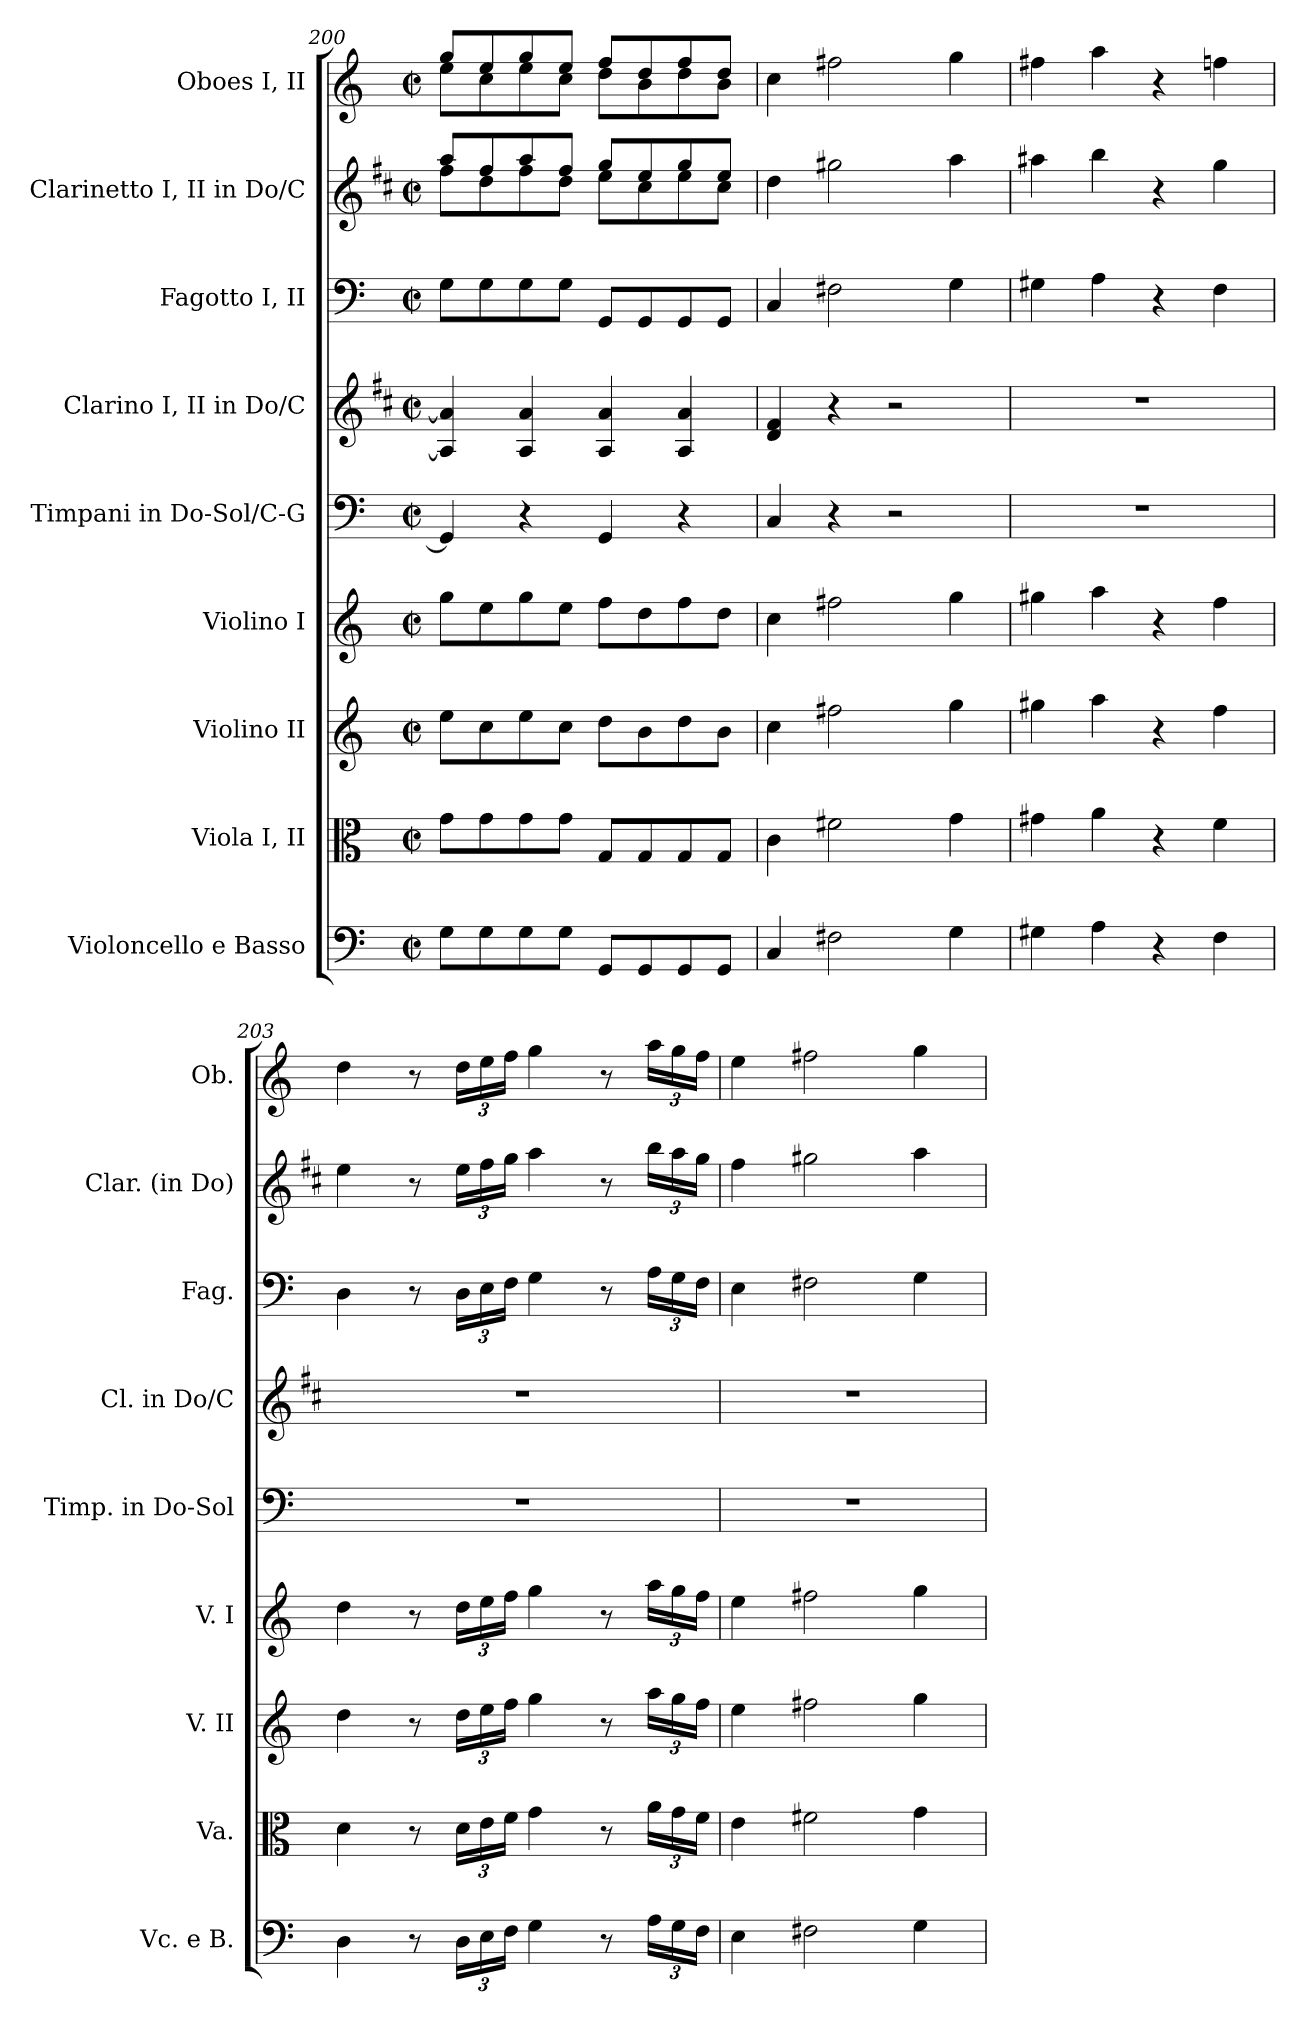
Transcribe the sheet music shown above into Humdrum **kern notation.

**kern	**kern	**kern	**kern	**kern	**kern	**kern	**kern	**kern
*part9	*part8	*part7	*part6	*part5	*part4	*part3	*part2	*part1
*staff9	*staff8	*staff7	*staff6	*staff5	*staff4	*staff3	*staff2	*staff1
*I"Violoncello e Basso	*I"Viola I, II	*I"Violino II	*I"Violino I	*I"Timpani in Do-Sol/C-G	*I"Clarino I, II in Do/C	*I"Fagotto I, II	*I"Clarinetto I, II in Do/C	*I"Oboes I, II
*I'Vc. e B.	*I'Va.	*I'V. II	*I'V. I	*I'Timp. in Do-Sol	*I'Cl. in Do/C	*I'Fag.	*I'Clar. (in Do)	*I'Ob.
*clefF4	*clefC3	*clefG2	*clefG2	*clefF4	*clefG2	*clefF4	*clefG2	*clefG2
*	*	*	*	*	*ITrd1c2	*	*ITrd1c2	*
*k[]	*k[]	*k[]	*k[]	*k[]	*k[]	*k[]	*k[]	*k[]
*M2/2	*M2/2	*M2/2	*M2/2	*M2/2	*M2/2	*M2/2	*M2/2	*M2/2
*met(c|)	*met(c|)	*met(c|)	*met(c|)	*met(c|)	*met(c|)	*met(c|)	*met(c|)	*met(c|)
=200	=200	=200	=200	=200	=200	=200	=200	=200
*	*	*	*	*	*	*	*^	*^
8Gi\L	8gi\L	8ee\L	8ggi\L	4GGi/]	4Gi/] 4gi/]	8Gi\L	8ggi/L	8ee\L	8ggi/L	8ee\L
8Gi\	8gi\	8cc\	8ee\	.	.	8Gi\	8ee/	8cc\	8ee/	8cc\
8Gi\	8gi\	8ee\	8ggi\	4r	4Gi/ 4gi/	8Gi\	8ggi/	8ee\	8ggi/	8ee\
8Gi\J	8gi\J	8cc\J	8ee\J	.	.	8Gi\J	8ee/J	8cc\J	8ee/J	8cc\J
8GGi/L	8Gi/L	8ddi\L	8ffi\L	4GGi/	4Gi/ 4gi/	8GGi/L	8ffi/L	8ddi\L	8ffi/L	8ddi\L
8GGi/	8Gi/	8bi\	8ddi\	.	.	8GGi/	8ddi/	8bi\	8ddi/	8bi\
8GGi/	8Gi/	8ddi\	8ffi\	4r	4Gi/ 4gi/	8GGi/	8ffi/	8ddi\	8ffi/	8ddi\
8GGi/J	8Gi/J	8bi\J	8ddi\J	.	.	8GGi/J	8ddi/J	8bi\J	8ddi/J	8bi\J
*	*	*	*	*	*	*	*v	*v	*	*
*	*	*	*	*	*	*	*	*v	*v
=201	=201	=201	=201	=201	=201	=201	=201	=201
4Ci/	4ci\	4cci\	4cci\	4Ci/	4ci/ 4ei/	4Ci/	4cci\	4cci\
2F#X\	2f#X\	2ff#X\	2ff#X\	4r	4r	2F#X\	2ff#X\	2ff#X\
.	.	.	.	2r	2r	.	.	.
4G\	4g\	4gg\	4gg\	.	.	4G\	4gg\	4gg\
=202	=202	=202	=202	=202	=202	=202	=202	=202
4G#X\	4g#X\	4gg#X\	4gg#X\	1r	1r	4G#X\	4gg#X\	4ff#X\
4A\	4a\	4aa\	4aa\	.	.	4A\	4aa\	4aa\
4r	4r	4r	4r	.	.	4r	4r	4r
4F\	4f\	4ff\	4ff\	.	.	4F\	4ff\	4ffn\
=203	=203	=203	=203	=203	=203	=203	=203	=203
4Di\	4di\	4ddi\	4ddi\	1r	1r	4Di\	4ddi\	4ddi\
8r	8r	8r	8r	.	.	8r	8r	8r
*Xbrackettup	*Xbrackettup	*Xbrackettup	*Xbrackettup	*	*	*Xbrackettup	*Xbrackettup	*Xbrackettup
24Di\LL	24di\LL	24ddi\LL	24ddi\LL	.	.	24Di\LL	24ddi\LL	24ddi\LL
24E\	24e\	24ee\	24ee\	.	.	24E\	24ee\	24ee\
24Fi\JJ	24fi\JJ	24ffi\JJ	24ffi\JJ	.	.	24Fi\JJ	24ffi\JJ	24ffi\JJ
4Gi\	4gi\	4ggi\	4ggi\	.	.	4Gi\	4ggi\	4ggi\
8r	8r	8r	8r	.	.	8r	8r	8r
24A\LL	24a\LL	24aa\LL	24aa\LL	.	.	24A\LL	24aa\LL	24aa\LL
24Gi\	24gi\	24ggi\	24ggi\	.	.	24Gi\	24ggi\	24ggi\
24F\JJ	24f\JJ	24ff\JJ	24ff\JJ	.	.	24F\JJ	24ff\JJ	24ff\JJ
=204	=204	=204	=204	=204	=204	=204	=204	=204
4E\	4e\	4ee\	4ee\	1r	1r	4E\	4ee\	4ee\
2F#X\	2f#X\	2ff#X\	2ff#X\	.	.	2F#X\	2ff#X\	2ff#X\
4G\	4g\	4gg\	4gg\	.	.	4G\	4gg\	4gg\
=	=	=	=	=	=	=	=	=
*-	*-	*-	*-	*-	*-	*-	*-	*-
